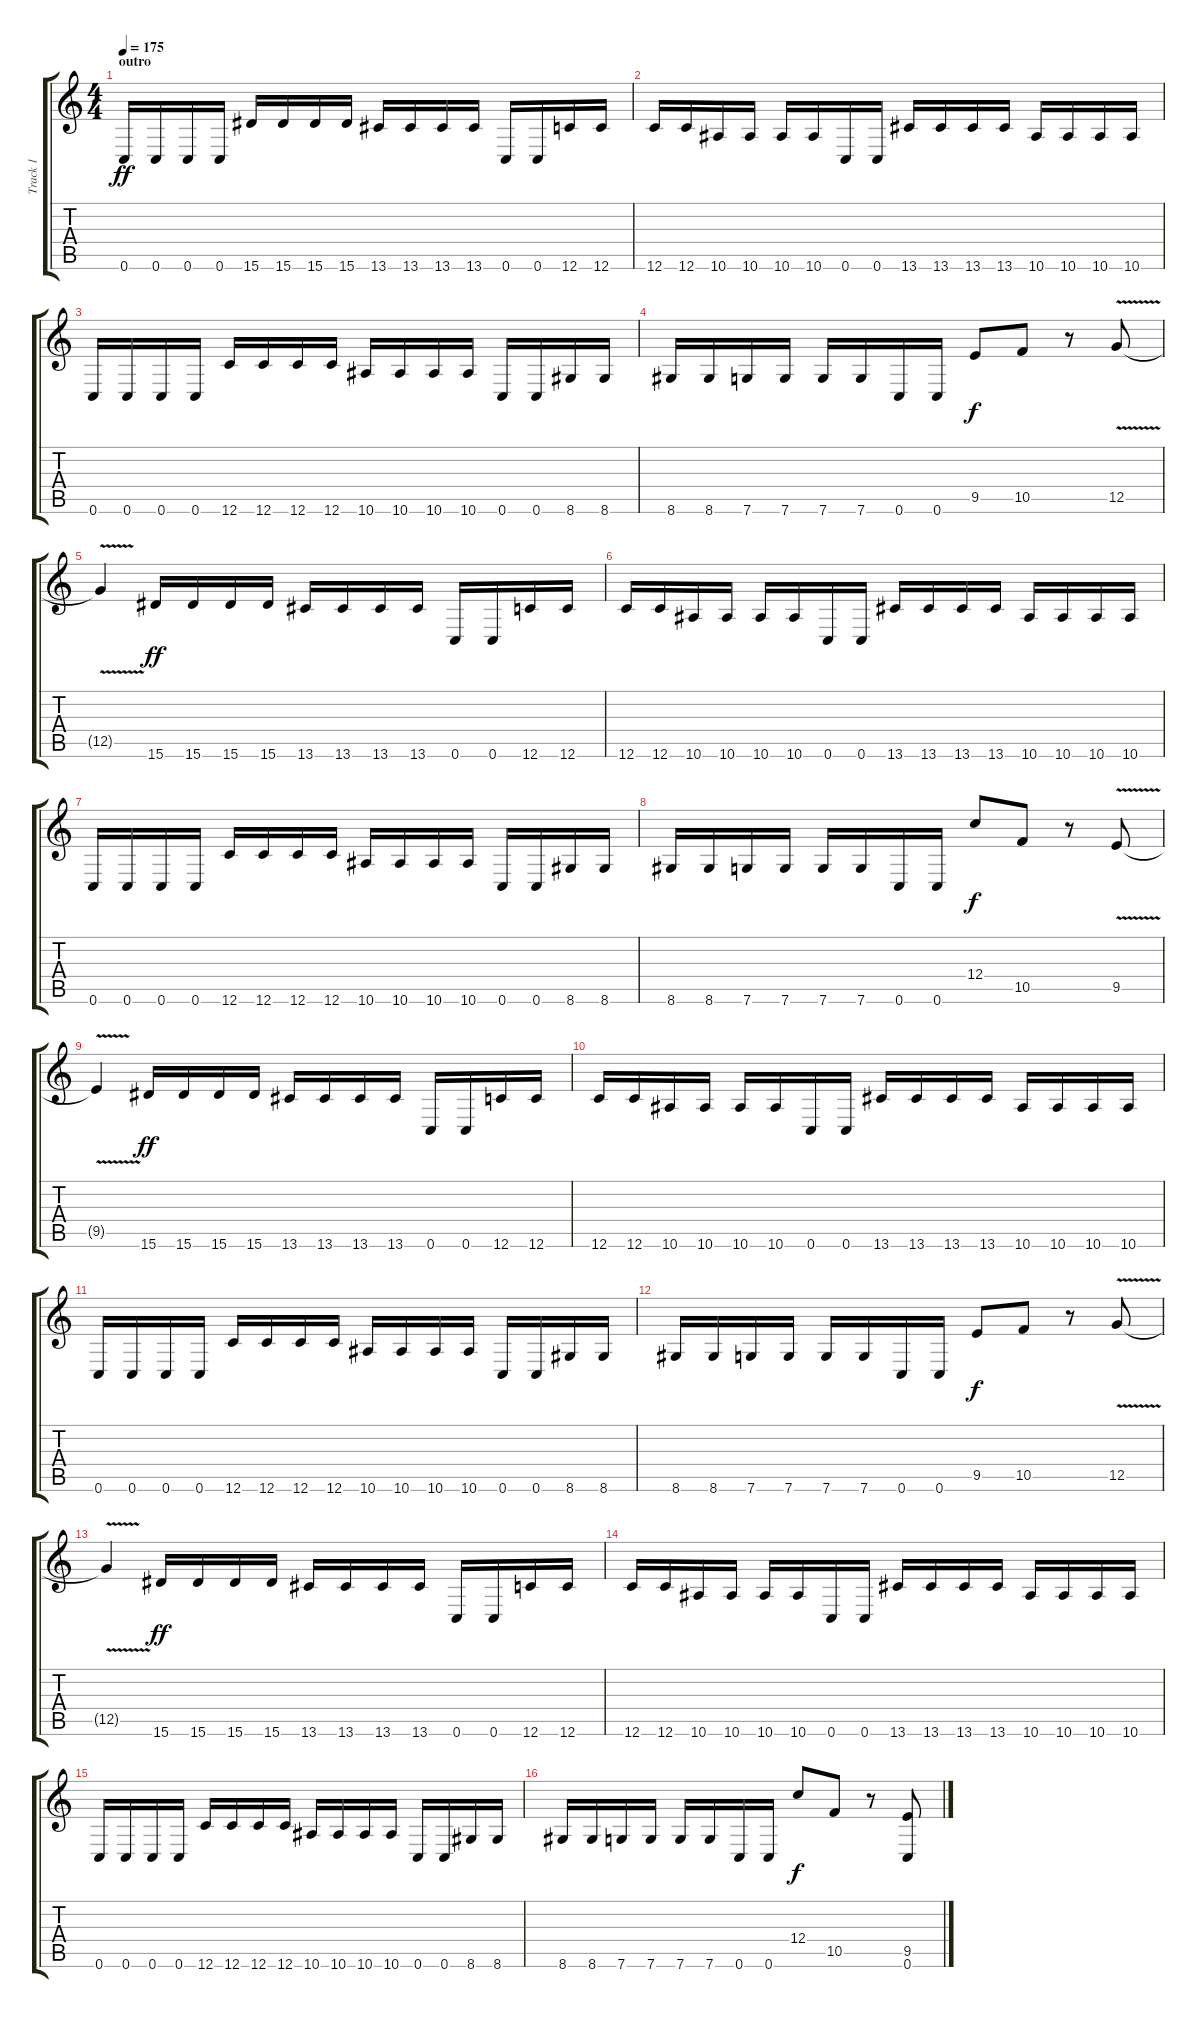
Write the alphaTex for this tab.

\track ("Track 1" "Track 1") {instrument distortionguitar}
\staff {score tabs}
\tuning (D4 A3 F3 C3 G2 C2) {hide}
\ts (4 4)
\section ("" "outro")
\tempo 175
\clef g2
\ks c
0.6.16{dy ff} 0.6.16 0.6.16 0.6.16 15.6.16 15.6.16 15.6.16 15.6.16 13.6.16 13.6.16 13.6.16 13.6.16 0.6.16 0.6.16 12.6.16 12.6.16 |
12.6.16 12.6.16 10.6.16 10.6.16 10.6.16 10.6.16 0.6.16 0.6.16 13.6.16 13.6.16 13.6.16 13.6.16 10.6.16 10.6.16 10.6.16 10.6.16 |
0.6.16 0.6.16 0.6.16 0.6.16 12.6.16 12.6.16 12.6.16 12.6.16 10.6.16 10.6.16 10.6.16 10.6.16 0.6.16 0.6.16 8.6.16 8.6.16 |
8.6.16 8.6.16 7.6.16 7.6.16 7.6.16 7.6.16 0.6.16 0.6.16 9.5.8{dy f} 10.5.8 r.8 12.5{v}.8 |
12.5{t}.4 15.6.16{dy ff} 15.6.16 15.6.16 15.6.16 13.6.16 13.6.16 13.6.16 13.6.16 0.6.16 0.6.16 12.6.16 12.6.16 |
12.6.16 12.6.16 10.6.16 10.6.16 10.6.16 10.6.16 0.6.16 0.6.16 13.6.16 13.6.16 13.6.16 13.6.16 10.6.16 10.6.16 10.6.16 10.6.16 |
0.6.16 0.6.16 0.6.16 0.6.16 12.6.16 12.6.16 12.6.16 12.6.16 10.6.16 10.6.16 10.6.16 10.6.16 0.6.16 0.6.16 8.6.16 8.6.16 |
8.6.16 8.6.16 7.6.16 7.6.16 7.6.16 7.6.16 0.6.16 0.6.16 12.4.8{dy f} 10.5.8 r.8 9.5{v}.8 |
9.5{t}.4 15.6.16{dy ff} 15.6.16 15.6.16 15.6.16 13.6.16 13.6.16 13.6.16 13.6.16 0.6.16 0.6.16 12.6.16 12.6.16 |
12.6.16 12.6.16 10.6.16 10.6.16 10.6.16 10.6.16 0.6.16 0.6.16 13.6.16 13.6.16 13.6.16 13.6.16 10.6.16 10.6.16 10.6.16 10.6.16 |
0.6.16 0.6.16 0.6.16 0.6.16 12.6.16 12.6.16 12.6.16 12.6.16 10.6.16 10.6.16 10.6.16 10.6.16 0.6.16 0.6.16 8.6.16 8.6.16 |
8.6.16 8.6.16 7.6.16 7.6.16 7.6.16 7.6.16 0.6.16 0.6.16 9.5.8{dy f} 10.5.8 r.8 12.5{v}.8 |
12.5{t}.4 15.6.16{dy ff} 15.6.16 15.6.16 15.6.16 13.6.16 13.6.16 13.6.16 13.6.16 0.6.16 0.6.16 12.6.16 12.6.16 |
12.6.16 12.6.16 10.6.16 10.6.16 10.6.16 10.6.16 0.6.16 0.6.16 13.6.16 13.6.16 13.6.16 13.6.16 10.6.16 10.6.16 10.6.16 10.6.16 |
0.6.16 0.6.16 0.6.16 0.6.16 12.6.16 12.6.16 12.6.16 12.6.16 10.6.16 10.6.16 10.6.16 10.6.16 0.6.16 0.6.16 8.6.16 8.6.16 |
8.6.16 8.6.16 7.6.16 7.6.16 7.6.16 7.6.16 0.6.16 0.6.16 12.4.8{dy f} 10.5.8 r.8 (9.5 0.6).8
